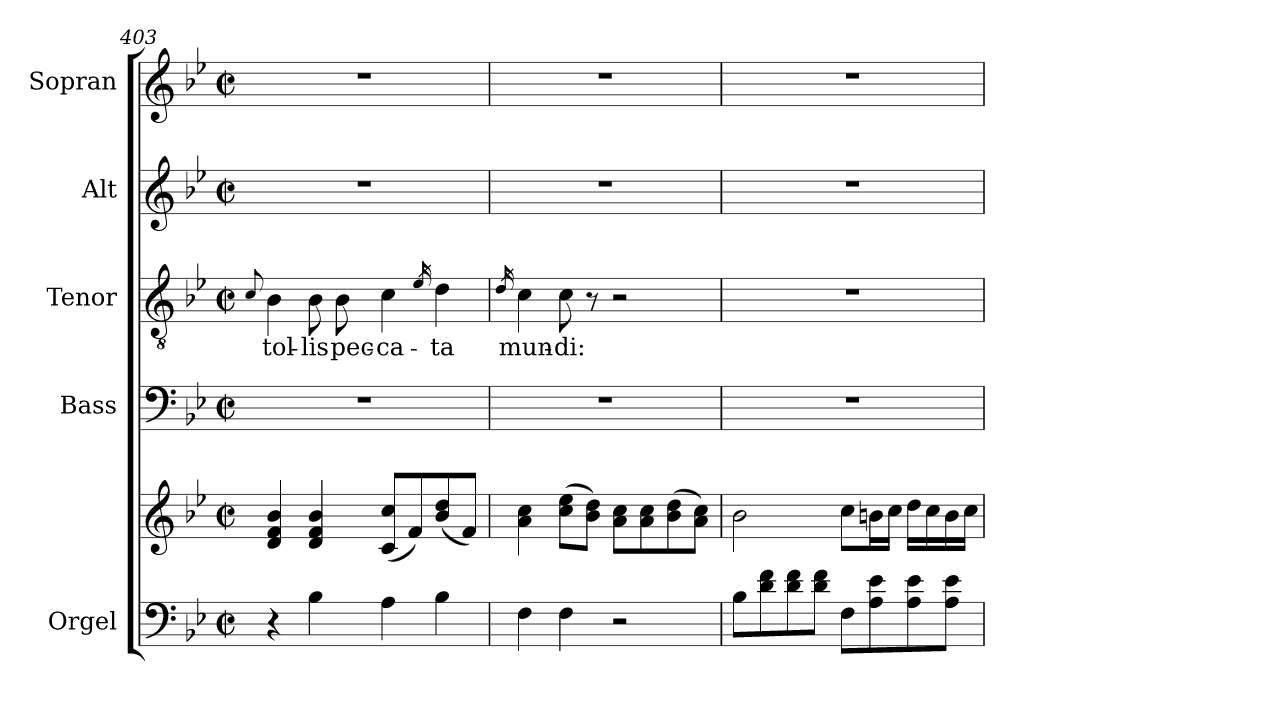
**kern	**kern	**kern	**kern	**text	**kern	**kern
*part5	*part5	*part4	*part3	*part3	*part2	*part1
*staff6	*staff5	*staff4	*staff3	*staff3	*staff2	*staff1
*I"Orgel	*	*I"Bass	*I"Tenor	*	*I"Alt	*I"Sopran
*I'Org.	*	*I'B.	*I'T.	*	*I'A.	*I'S.
!!LO:LB:g=z
*clefF4	*clefG2	*clefF4	*clefGv2	*	*clefG2	*clefG2
*k[b-e-]	*k[b-e-]	*k[b-e-]	*k[b-e-]	*	*k[b-e-]	*k[b-e-]
*B-:	*B-:	*B-:	*B-:	*	*B-:	*B-:
*M2/2	*M2/2	*M2/2	*M2/2	*	*M2/2	*M2/2
*met(c|)	*met(c|)	*met(c|)	*met(c|)	*	*met(c|)	*met(c|)
=403	=403	=403	=403	=403	=403	=403
.	.	.	8qqc/	.	.	.
!	!	!	!	!LO:LY:b	!	!
4r	4d/ 4f/ 4b-/	1r	4B-\	tol-	1r	1r
!	!	!	!	!LO:LY:b	!	!
4B-\	4d/ 4f/ 4b-/	.	8B-\	-lis	.	.
!	!	!	!	!LO:LY:b	!	!
.	.	.	8B-\	pec-	.	.
!	!	!	!	!LO:LY:b	!	!
4A\	(<8c/ 8cc/L	.	4c\	-ca-	.	.
.	8f/)	.	.	.	.	.
.	.	.	16qe-/	.	.	.
!	!	!	!	!LO:LY:b	!	!
4B-\	(<8b-/ 8dd/	.	4d\	-ta	.	.
.	8f/J)	.	.	.	.	.
=404	=404	=404	=404	=404	=404	=404
.	.	.	16qd/	.	.	.
!	!	!	!	!LO:LY:b	!	!
4F\	4a\ 4cc\	1r	4c\	mun-	1r	1r
!	!	!	!	!LO:LY:b	!	!
4F\	(>8cc\ 8ee-\L	.	8c\	-di:	.	.
.	8b-\ 8dd\J)	.	8r	.	.	.
2r	8a\ 8cc\L	.	2r	.	.	.
.	8a\ 8cc\	.	.	.	.	.
.	(>8b-\ 8dd\	.	.	.	.	.
.	8a\ 8cc\J)	.	.	.	.	.
=405	=405	=405	=405	=405	=405	=405
8B-\L	2b-\	1r	1r	.	1r	1r
8d\ 8f\	.	.	.	.	.	.
8d\ 8f\	.	.	.	.	.	.
8d\ 8f\J	.	.	.	.	.	.
8F\L	8cc\L	.	.	.	.	.
8A\ 8e-\	16bn\L	.	.	.	.	.
.	16cc\JJ	.	.	.	.	.
8A\ 8e-\	16dd\LL	.	.	.	.	.
.	16cc\	.	.	.	.	.
8A\ 8e-\J	16b\	.	.	.	.	.
.	16cc\JJ	.	.	.	.	.
=	=	=	=	=	=	=
*-	*-	*-	*-	*-	*-	*-
